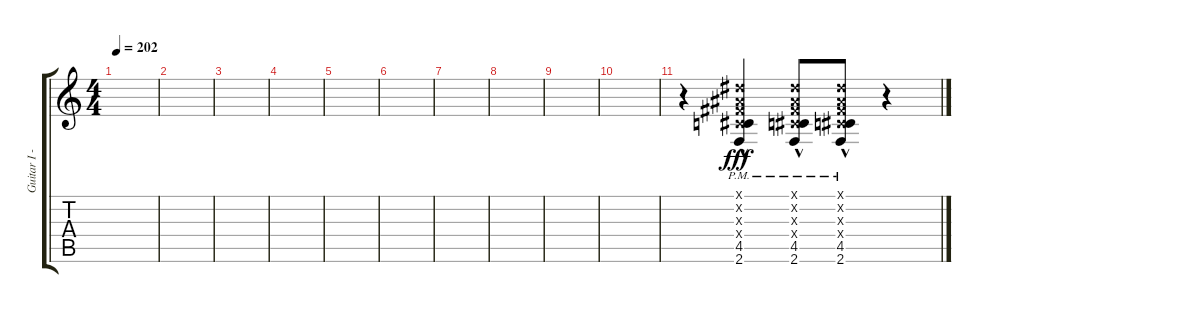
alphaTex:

\track ("Guitar I - (Distortion Overdub) Jade" "Guitar I -") {instrument distortionguitar}
\staff {score tabs}
\tuning (Eb4 Bb3 Gb3 Db3 Ab2 Eb2) {hide}
\ts (4 4)
\tempo 202
\clef g2
\ks c
|
|
|
|
|
|
|
|
|
|
r.4 (0.1{hac x} 0.2{hac x} 0.3{hac x} 0.4{hac x} 4.5{hac pm} 2.6{hac pm}).4{dy fff} (0.1{hac x} 0.2{hac x} 0.3{hac x} 0.4{hac x} 4.5{hac pm} 2.6{hac pm}).8 (0.1{hac x} 0.2{hac x} 0.3{hac x} 0.4{hac x} 4.5{hac pm} 2.6{hac pm}).8 r.4
